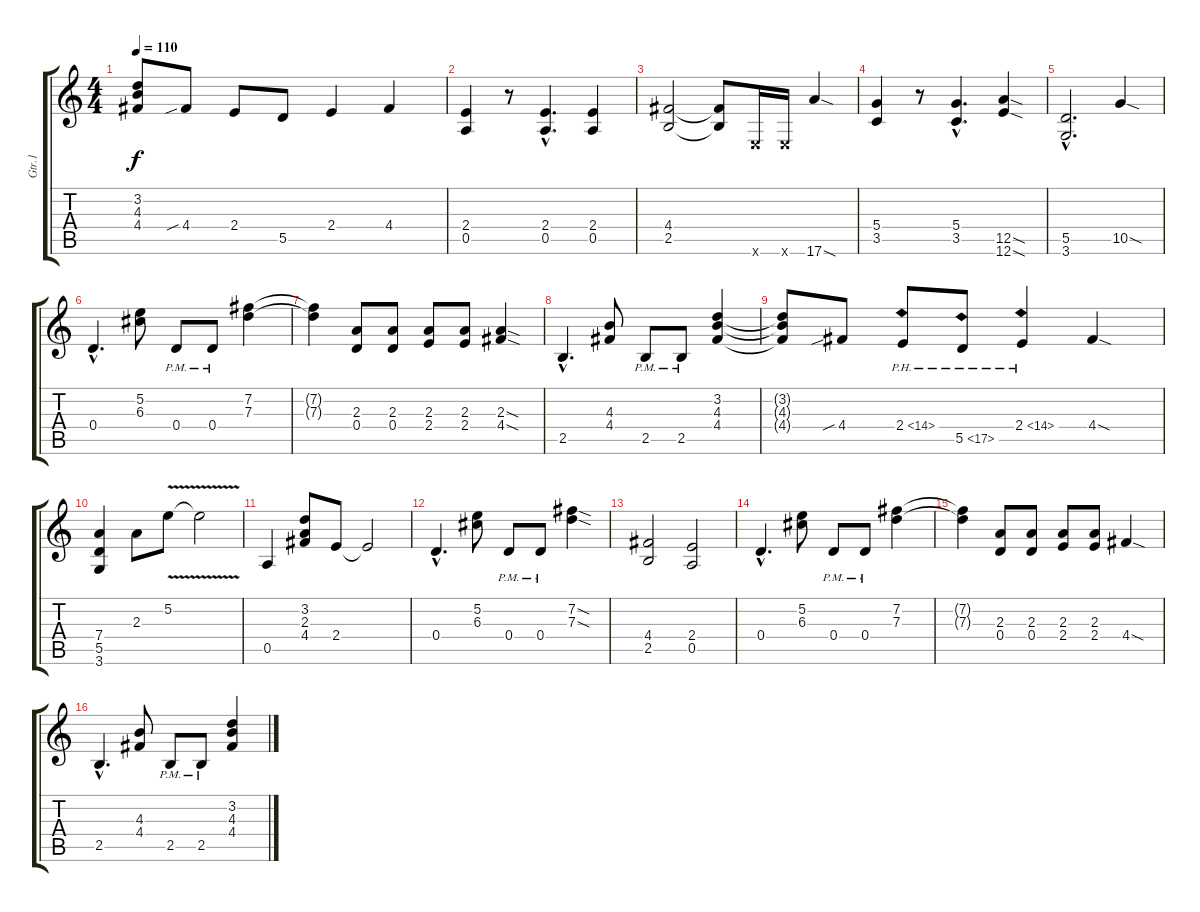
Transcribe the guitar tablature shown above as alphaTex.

\track ("Gtr.1" "Gtr.1") {instrument overdrivenguitar}
\staff {score tabs}
\tuning (E4 B3 G3 D3 A2 E2) {hide}
\ts (4 4)
\tempo 110
\clef g2
\ks c
(3.2{t} 4.3{t} 4.4{t}).8{dy f} 4.4{sib}.8 2.4.8 5.5.8 2.4.4 4.4.4 |
(2.4 0.5).4 r.8 (2.4{hac} 0.5{hac}).4{d} (2.4 0.5).4 |
(4.4 2.5).2 (4.4{t} 2.5{t}).8 0.6{x}.16 0.6{x}.16 17.6{sod}.4 |
(5.4 3.5).4 r.8 (5.4{hac} 3.5{hac}).4{d} (12.5{sod} 12.6{sod}).4 |
(5.5{hac} 3.6{hac}).2{d} 10.5{sod}.4 |
0.4{hac}.4{d} (5.2 6.3).8 0.4{pm}.8 0.4{pm}.8 (7.2 7.3).4 |
(7.2{t} 7.3{t}).4 (2.3 0.4).8 (2.3 0.4).8 (2.3 2.4).8 (2.3 2.4).8 (2.3{sod} 4.4{sod}).4 |
2.5{hac}.4{d} (4.3 4.4).8 2.5{pm}.8 2.5{pm}.8 (3.2 4.3 4.4).4 |
(3.2{t} 4.3{t} 4.4{t}).8 4.4{sib}.8 2.4{ph 12}.8 5.5{ph 12}.8 2.4{ph 12}.4 4.4{sod}.4 |
(7.4 5.5 3.6).4 2.3.8 5.2{v}.8 5.2{t}.2 |
0.5.4 (3.2 2.3 4.4).8 2.4.8 2.4{t}.2 |
0.4{hac}.4{d} (5.2 6.3).8 0.4{pm}.8 0.4{pm}.8 (7.2{sod} 7.3{sod}).4 |
(4.4 2.5).2 (2.4 0.5).2 |
0.4{hac}.4{d} (5.2 6.3).8 0.4{pm}.8 0.4{pm}.8 (7.2 7.3).4 |
(7.2{t} 7.3{t}).4 (2.3 0.4).8 (2.3 0.4).8 (2.3 2.4).8 (2.3 2.4).8 4.4{sod}.4 |
2.5{hac}.4{d} (4.3 4.4).8 2.5{pm}.8 2.5{pm}.8 (3.2 4.3 4.4).4
